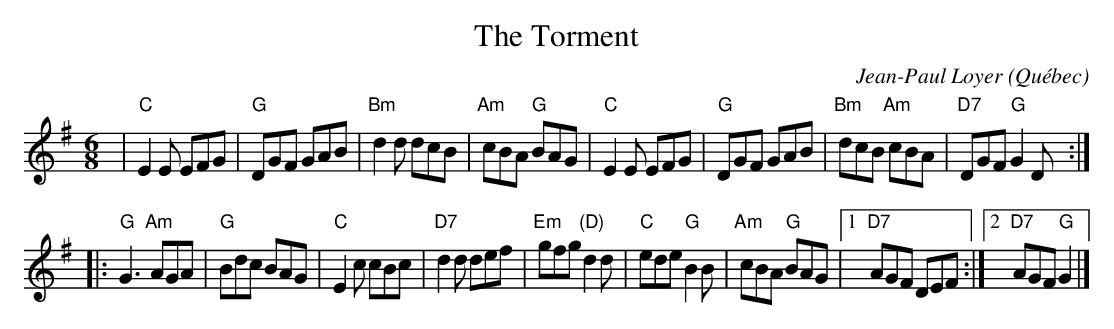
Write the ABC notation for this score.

X:1
T:The Torment
O:Québec
M:6/8
L:1/8
C:Jean-Paul Loyer
K: G
| "C"E2E EFG | "G"DGF GAB | "Bm"d2d dcB | "Am"cBA "G"BAG \
| "C"E2E EFG | "G"DGF GAB | "Bm"dcB "Am"cBA | "D7"DGF "G"G2 D:|
|: "G"G3"Am"AGA | "G"Bdc BAG | "C"E2c cBc | "D7"d2d def \
| "Em"gfg "(D)"d2d | "C"ede "G"B2B | "Am"cBA "G"BAG |1 "D7"AGF DEF :|2 "D7"AGF "G"G2 |]
